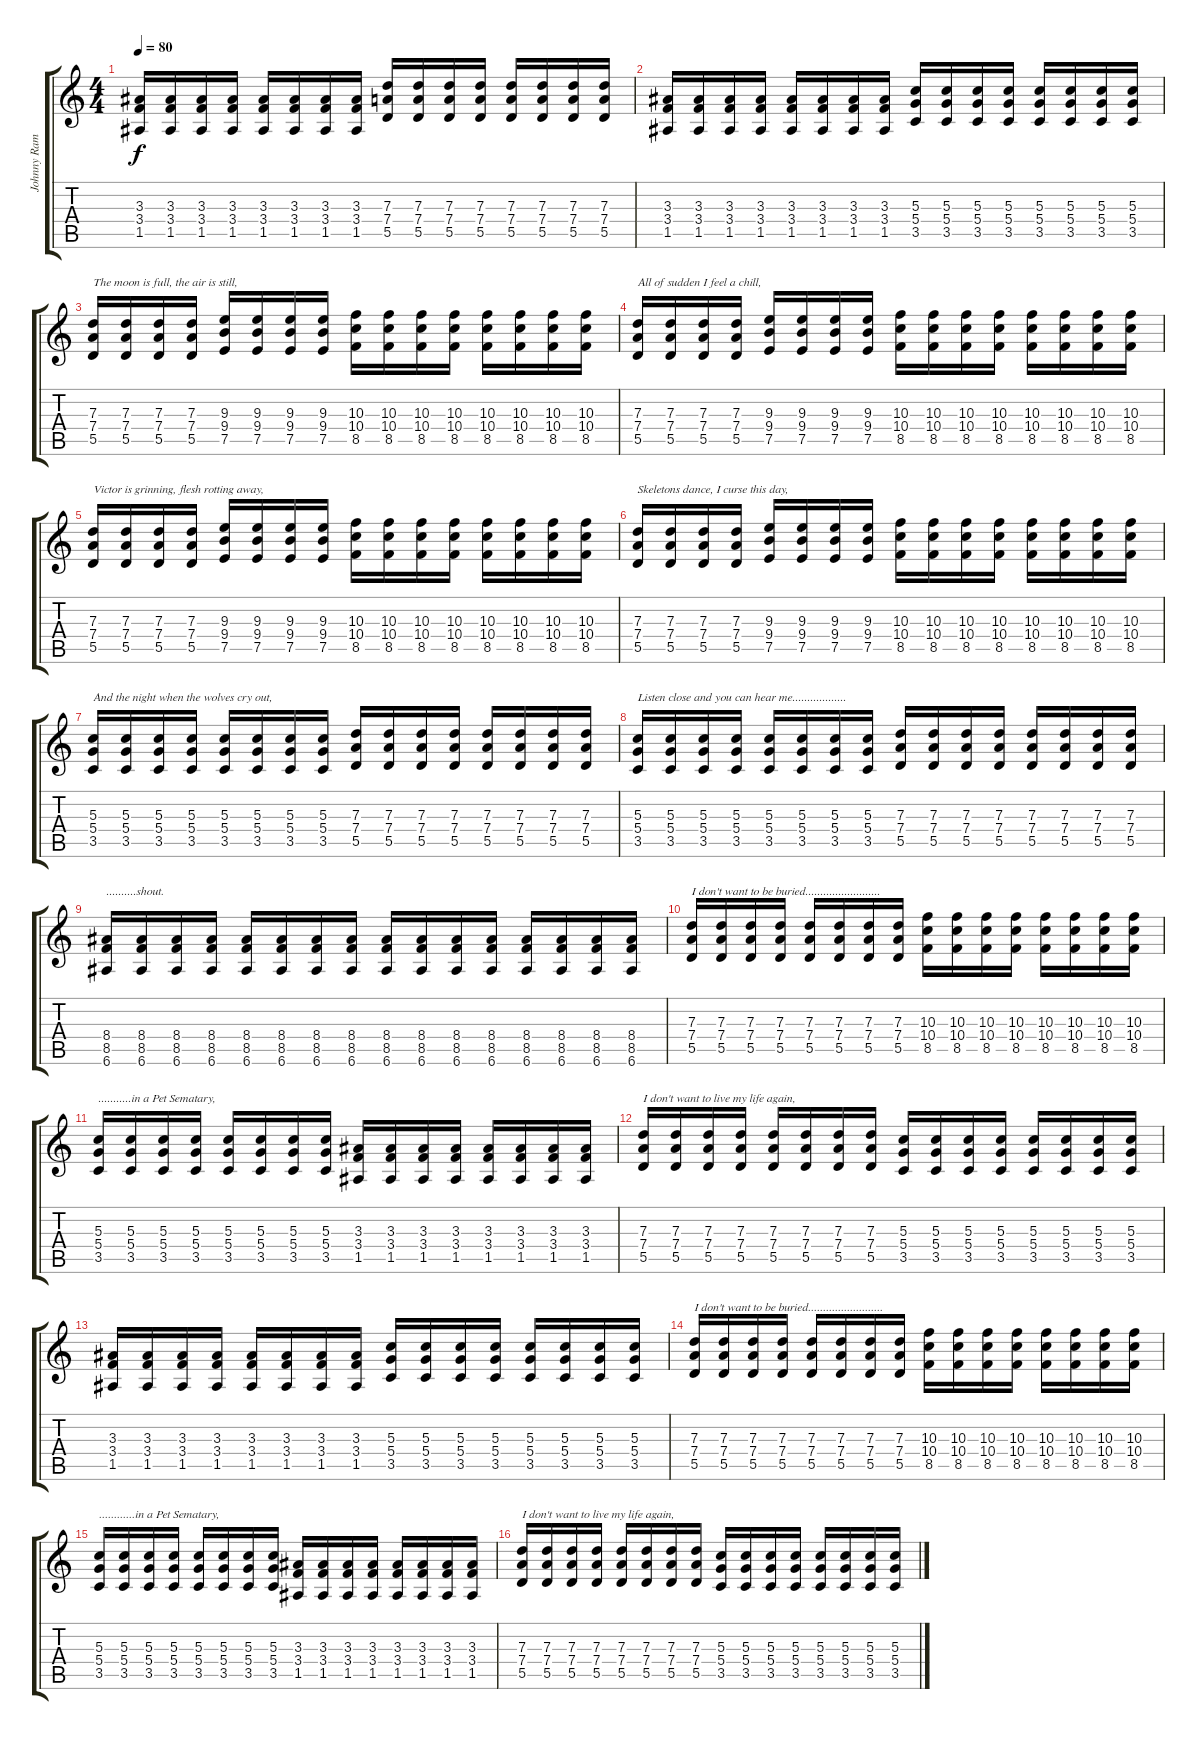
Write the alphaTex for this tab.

\track ("Johnny Ramone" "Johnny Ram") {instrument overdrivenguitar}
\staff {score tabs}
\tuning (E4 B3 G3 D3 A2 E2) {hide}
\ts (4 4)
\tempo 80
\clef g2
\ks c
(3.3 3.4 1.5).16{dy f} (3.3 3.4 1.5).16 (3.3 3.4 1.5).16 (3.3 3.4 1.5).16 (3.3 3.4 1.5).16 (3.3 3.4 1.5).16 (3.3 3.4 1.5).16 (3.3 3.4 1.5).16 (7.3 7.4 5.5).16 (7.3 7.4 5.5).16 (7.3 7.4 5.5).16 (7.3 7.4 5.5).16 (7.3 7.4 5.5).16 (7.3 7.4 5.5).16 (7.3 7.4 5.5).16 (7.3 7.4 5.5).16 |
(3.3 3.4 1.5).16 (3.3 3.4 1.5).16 (3.3 3.4 1.5).16 (3.3 3.4 1.5).16 (3.3 3.4 1.5).16 (3.3 3.4 1.5).16 (3.3 3.4 1.5).16 (3.3 3.4 1.5).16 (5.3 5.4 3.5).16 (5.3 5.4 3.5).16 (5.3 5.4 3.5).16 (5.3 5.4 3.5).16 (5.3 5.4 3.5).16 (5.3 5.4 3.5).16 (5.3 5.4 3.5).16 (5.3 5.4 3.5).16 |
(7.3 7.4 5.5).16{txt "The moon is full, the air is still,"} (7.3 7.4 5.5).16 (7.3 7.4 5.5).16 (7.3 7.4 5.5).16 (9.3 9.4 7.5).16 (9.3 9.4 7.5).16 (9.3 9.4 7.5).16 (9.3 9.4 7.5).16 (10.3 10.4 8.5).16 (10.3 10.4 8.5).16 (10.3 10.4 8.5).16 (10.3 10.4 8.5).16 (10.3 10.4 8.5).16 (10.3 10.4 8.5).16 (10.3 10.4 8.5).16 (10.3 10.4 8.5).16 |
(7.3 7.4 5.5).16{txt "All of sudden I feel a chill,"} (7.3 7.4 5.5).16 (7.3 7.4 5.5).16 (7.3 7.4 5.5).16 (9.3 9.4 7.5).16 (9.3 9.4 7.5).16 (9.3 9.4 7.5).16 (9.3 9.4 7.5).16 (10.3 10.4 8.5).16 (10.3 10.4 8.5).16 (10.3 10.4 8.5).16 (10.3 10.4 8.5).16 (10.3 10.4 8.5).16 (10.3 10.4 8.5).16 (10.3 10.4 8.5).16 (10.3 10.4 8.5).16 |
(7.3 7.4 5.5).16{txt "Victor is grinning, flesh rotting away,"} (7.3 7.4 5.5).16 (7.3 7.4 5.5).16 (7.3 7.4 5.5).16 (9.3 9.4 7.5).16 (9.3 9.4 7.5).16 (9.3 9.4 7.5).16 (9.3 9.4 7.5).16 (10.3 10.4 8.5).16 (10.3 10.4 8.5).16 (10.3 10.4 8.5).16 (10.3 10.4 8.5).16 (10.3 10.4 8.5).16 (10.3 10.4 8.5).16 (10.3 10.4 8.5).16 (10.3 10.4 8.5).16 |
(7.3 7.4 5.5).16{txt "Skeletons dance, I curse this day,"} (7.3 7.4 5.5).16 (7.3 7.4 5.5).16 (7.3 7.4 5.5).16 (9.3 9.4 7.5).16 (9.3 9.4 7.5).16 (9.3 9.4 7.5).16 (9.3 9.4 7.5).16 (10.3 10.4 8.5).16 (10.3 10.4 8.5).16 (10.3 10.4 8.5).16 (10.3 10.4 8.5).16 (10.3 10.4 8.5).16 (10.3 10.4 8.5).16 (10.3 10.4 8.5).16 (10.3 10.4 8.5).16 |
(5.3 5.4 3.5).16{txt "And the night when the wolves cry out,"} (5.3 5.4 3.5).16 (5.3 5.4 3.5).16 (5.3 5.4 3.5).16 (5.3 5.4 3.5).16 (5.3 5.4 3.5).16 (5.3 5.4 3.5).16 (5.3 5.4 3.5).16 (7.3 7.4 5.5).16 (7.3 7.4 5.5).16 (7.3 7.4 5.5).16 (7.3 7.4 5.5).16 (7.3 7.4 5.5).16 (7.3 7.4 5.5).16 (7.3 7.4 5.5).16 (7.3 7.4 5.5).16 |
(5.3 5.4 3.5).16{txt "Listen close and you can hear me.................."} (5.3 5.4 3.5).16 (5.3 5.4 3.5).16 (5.3 5.4 3.5).16 (5.3 5.4 3.5).16 (5.3 5.4 3.5).16 (5.3 5.4 3.5).16 (5.3 5.4 3.5).16 (7.3 7.4 5.5).16 (7.3 7.4 5.5).16 (7.3 7.4 5.5).16 (7.3 7.4 5.5).16 (7.3 7.4 5.5).16 (7.3 7.4 5.5).16 (7.3 7.4 5.5).16 (7.3 7.4 5.5).16 |
(8.4 8.5 6.6).16{txt "..........shout."} (8.4 8.5 6.6).16 (8.4 8.5 6.6).16 (8.4 8.5 6.6).16 (8.4 8.5 6.6).16 (8.4 8.5 6.6).16 (8.4 8.5 6.6).16 (8.4 8.5 6.6).16 (8.4 8.5 6.6).16 (8.4 8.5 6.6).16 (8.4 8.5 6.6).16 (8.4 8.5 6.6).16 (8.4 8.5 6.6).16 (8.4 8.5 6.6).16 (8.4 8.5 6.6).16 (8.4 8.5 6.6).16 |
(7.3 7.4 5.5).16{txt "I don't want to be buried........................."} (7.3 7.4 5.5).16 (7.3 7.4 5.5).16 (7.3 7.4 5.5).16 (7.3 7.4 5.5).16 (7.3 7.4 5.5).16 (7.3 7.4 5.5).16 (7.3 7.4 5.5).16 (10.3 10.4 8.5).16 (10.3 10.4 8.5).16 (10.3 10.4 8.5).16 (10.3 10.4 8.5).16 (10.3 10.4 8.5).16 (10.3 10.4 8.5).16 (10.3 10.4 8.5).16 (10.3 10.4 8.5).16 |
(5.3 5.4 3.5).16{txt "...........in a Pet Sematary,"} (5.3 5.4 3.5).16 (5.3 5.4 3.5).16 (5.3 5.4 3.5).16 (5.3 5.4 3.5).16 (5.3 5.4 3.5).16 (5.3 5.4 3.5).16 (5.3 5.4 3.5).16 (3.3 3.4 1.5).16 (3.3 3.4 1.5).16 (3.3 3.4 1.5).16 (3.3 3.4 1.5).16 (3.3 3.4 1.5).16 (3.3 3.4 1.5).16 (3.3 3.4 1.5).16 (3.3 3.4 1.5).16 |
(7.3 7.4 5.5).16{txt "I don't want to live my life again,"} (7.3 7.4 5.5).16 (7.3 7.4 5.5).16 (7.3 7.4 5.5).16 (7.3 7.4 5.5).16 (7.3 7.4 5.5).16 (7.3 7.4 5.5).16 (7.3 7.4 5.5).16 (5.3 5.4 3.5).16 (5.3 5.4 3.5).16 (5.3 5.4 3.5).16 (5.3 5.4 3.5).16 (5.3 5.4 3.5).16 (5.3 5.4 3.5).16 (5.3 5.4 3.5).16 (5.3 5.4 3.5).16 |
(3.3 3.4 1.5).16 (3.3 3.4 1.5).16 (3.3 3.4 1.5).16 (3.3 3.4 1.5).16 (3.3 3.4 1.5).16 (3.3 3.4 1.5).16 (3.3 3.4 1.5).16 (3.3 3.4 1.5).16 (5.3 5.4 3.5).16 (5.3 5.4 3.5).16 (5.3 5.4 3.5).16 (5.3 5.4 3.5).16 (5.3 5.4 3.5).16 (5.3 5.4 3.5).16 (5.3 5.4 3.5).16 (5.3 5.4 3.5).16 |
(7.3 7.4 5.5).16{txt "I don't want to be buried........................."} (7.3 7.4 5.5).16 (7.3 7.4 5.5).16 (7.3 7.4 5.5).16 (7.3 7.4 5.5).16 (7.3 7.4 5.5).16 (7.3 7.4 5.5).16 (7.3 7.4 5.5).16 (10.3 10.4 8.5).16 (10.3 10.4 8.5).16 (10.3 10.4 8.5).16 (10.3 10.4 8.5).16 (10.3 10.4 8.5).16 (10.3 10.4 8.5).16 (10.3 10.4 8.5).16 (10.3 10.4 8.5).16 |
(5.3 5.4 3.5).16{txt "............in a Pet Sematary,"} (5.3 5.4 3.5).16 (5.3 5.4 3.5).16 (5.3 5.4 3.5).16 (5.3 5.4 3.5).16 (5.3 5.4 3.5).16 (5.3 5.4 3.5).16 (5.3 5.4 3.5).16 (3.3 3.4 1.5).16 (3.3 3.4 1.5).16 (3.3 3.4 1.5).16 (3.3 3.4 1.5).16 (3.3 3.4 1.5).16 (3.3 3.4 1.5).16 (3.3 3.4 1.5).16 (3.3 3.4 1.5).16 |
(7.3 7.4 5.5).16{txt "I don't want to live my life again,"} (7.3 7.4 5.5).16 (7.3 7.4 5.5).16 (7.3 7.4 5.5).16 (7.3 7.4 5.5).16 (7.3 7.4 5.5).16 (7.3 7.4 5.5).16 (7.3 7.4 5.5).16 (5.3 5.4 3.5).16 (5.3 5.4 3.5).16 (5.3 5.4 3.5).16 (5.3 5.4 3.5).16 (5.3 5.4 3.5).16 (5.3 5.4 3.5).16 (5.3 5.4 3.5).16 (5.3 5.4 3.5).16
